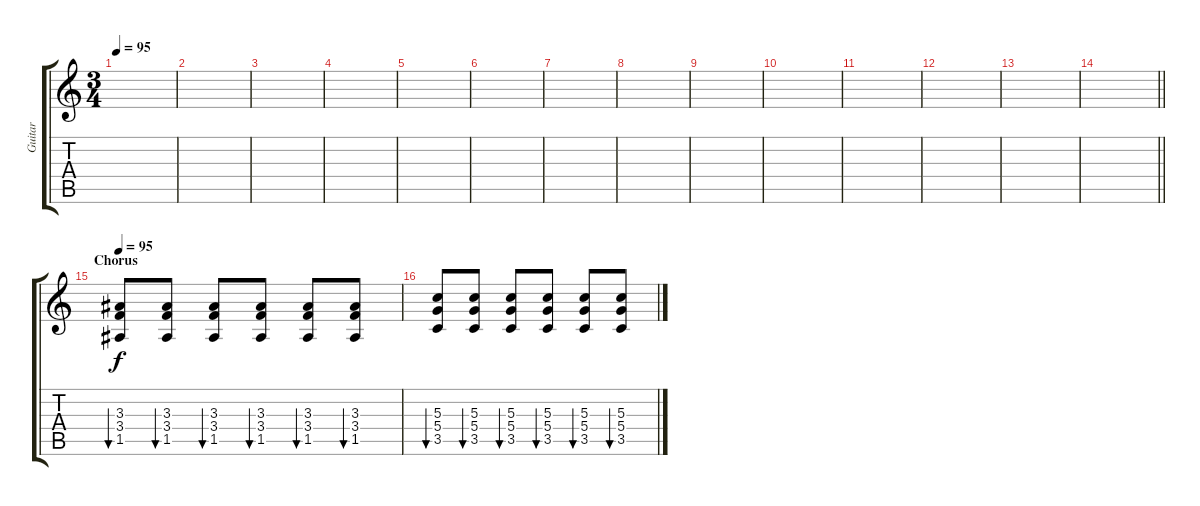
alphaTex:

\track ("Guitar" "Guitar") {instrument distortionguitar}
\staff {score tabs}
\tuning (E4 B3 G3 D3 A2 D2) {hide}
\ts (3 4)
\tempo 95
\clef g2
\ks c
|
|
|
|
|
|
|
|
|
|
|
|
|
\barLineRight lightlight
|
\section ("" "Chorus")
\tempo 95
(3.3 3.4 1.5).8{bu 60} (3.3 3.4 1.5).8{bu 60} (3.3 3.4 1.5).8{bu 60} (3.3 3.4 1.5).8{bu 60} (3.3 3.4 1.5).8{bu 60} (3.3 3.4 1.5).8{bu 60} |
(5.3 5.4 3.5).8{bu 60} (5.3 5.4 3.5).8{bu 60} (5.3 5.4 3.5).8{bu 60} (5.3 5.4 3.5).8{bu 60} (5.3 5.4 3.5).8{bu 60} (5.3 5.4 3.5).8{bu 60}
